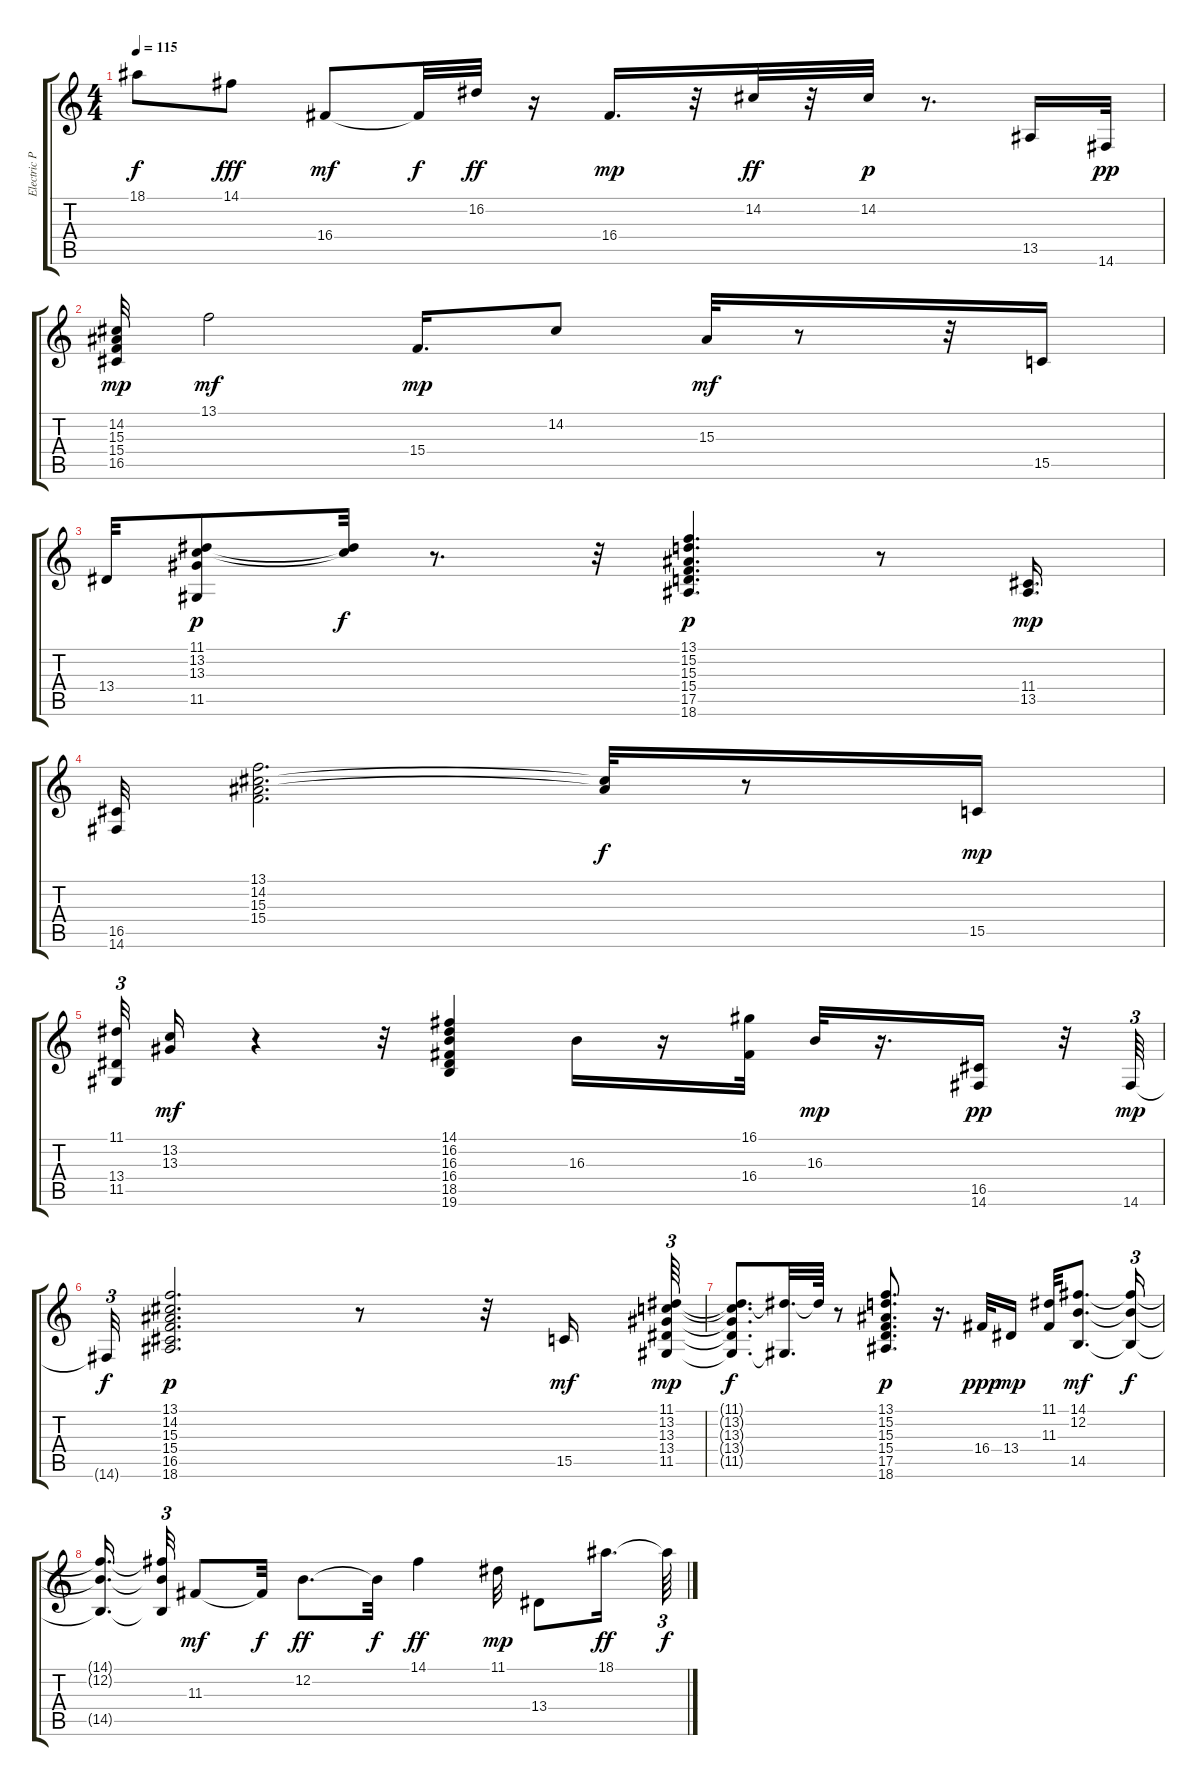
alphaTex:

\track ("Electric Piano" "Electric P") {instrument electricpiano1}
\staff {score tabs}
\tuning (E4 B3 G3 D3 A2 E2) {hide}
\ts (4 4)
\tempo 115
\clef g2
\ks c
18.1{t}.8{dy f} 14.1.8{dy fff} 16.4.8{dy mf} 16.4{t}.32{dy f} 16.2.32{dy ff} r.16 16.4.16{d dy mp} r.32 14.2.32{dy ff} r.32 14.2.32{dy p} r.8{d} 13.5.16 14.6.32{dy pp} |
(14.2 15.3 15.4 16.5).32{dy mp} 13.1.2{dy mf} 15.4.16{d dy mp} 14.2.8 15.3.32{dy mf} r.8 r.32 15.5.16 |
13.4.32 (11.1 13.2 13.3 11.5).8{dy p} (11.1{t} 13.2{t}).32{dy f} r.8{d} r.32 (13.1 15.2 15.3 15.4 17.5 18.6).4{d dy p} r.8 (11.4 13.5).16{d dy mp} |
(16.5 14.6).32 (13.1 14.2 15.3 15.4).2{d} (14.2{t} 15.3{t}).32{dy f} r.8 15.5.16{dy mp} |
(11.1 13.4 11.5).32{tu (3 2)} (13.2 13.3).16{dy mf} r.4 r.32 (14.1 16.2 16.3 16.4 18.5 19.6).4 16.3.16 r.16 (16.1 16.4).32 16.3.32{dy mp} r.16{d} (16.5 14.6).16{dy pp} r.32 14.6.64{tu (3 2) dy mp} |
14.6{t}.32{tu (3 2) dy f} (13.1 14.2 15.3 15.4 16.5 18.6).2{d dy p} r.8 r.32 15.5.16{dy mf} (11.1 13.2 13.3 13.4 11.5).64{tu (3 2) dy mp} |
(11.1{t} 13.2{t} 13.3{t} 13.4{t} 11.5{t}).8{d dy f} (11.1{t} 11.5{t}).32{d} 11.1{t}.64 r.8 (13.1 15.2 15.3 15.4 17.5 18.6).8{d dy p} r.16{d} 16.4.32{dy ppp} 13.4.16{dy mp} (11.1 11.3).32 (14.1 12.2 14.5).8{d dy mf} (14.1{t} 12.2{t} 14.5{t}).16{tu (3 2) dy f} |
(14.1{t} 12.2{t} 14.5{t}).16{d beam splitsecondary} (14.1{t} 12.2{t} 14.5{t}).32{tu (3 2)} 11.3.8{dy mf} 11.3{t}.32{dy f} 12.2.8{d dy ff} 12.2{t}.32{dy f} 14.1.4{dy ff} 11.1.32{dy mp} 13.4.8 18.1.16{d dy ff} 18.1{t}.64{tu (3 2) dy f}
